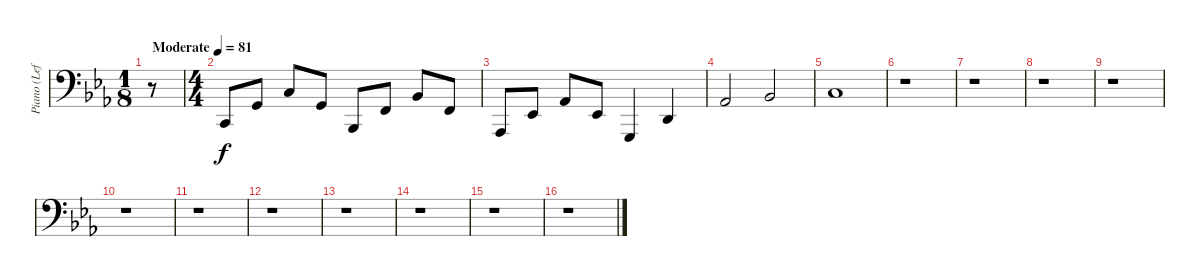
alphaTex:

\track ("Piano (Left Hand)" "Piano (Lef") {instrument acousticgrandpiano}
\staff {score}
\tuning (G2 D2 A1 E1 B0) {hide}
\ts (1 8)
\tempo (81 "Moderate")
\clef f4
\ks eb
r.8{dy f instrument acousticgrandpiano} |
\ts (4 4)
3.3.8 0.1.8 10.2.8 0.1.8 1.3.8 3.2.8 3.1.8 3.2.8 |
4.4.8 1.2.8 1.1.8 1.2.8 3.4.4 0.2.4 |
1.1.2 8.2.2 |
5.1.1 |
r.1 |
r.1 |
r.1 |
r.1 |
r.1 |
r.1 |
r.1 |
r.1 |
r.1 |
r.1 |
r.1
